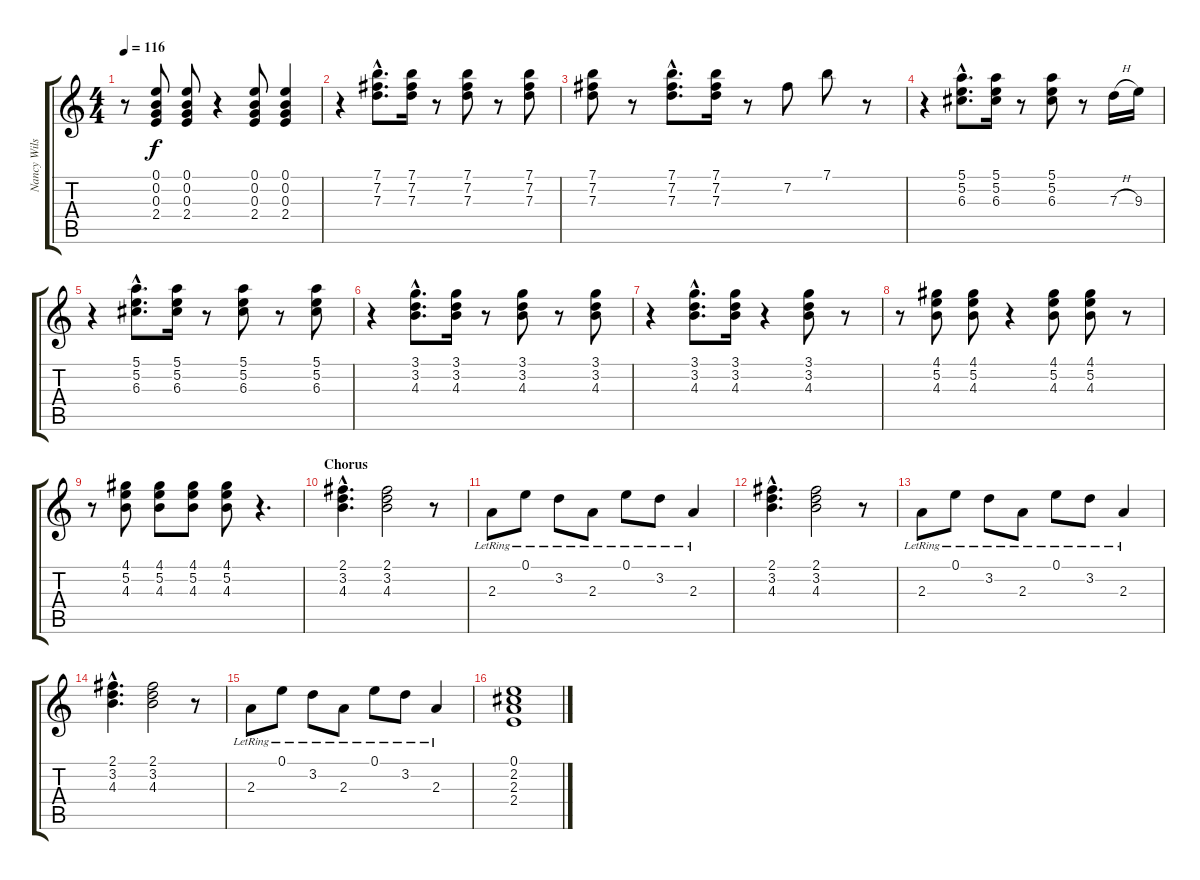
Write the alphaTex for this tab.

\track ("Nancy Wilson" "Nancy Wils") {instrument electricguitarclean}
\staff {score tabs}
\tuning (E4 B3 G3 D3 A2 E2) {hide}
\ts (4 4)
\tempo 116
\clef g2
\ks c
r.8{dy f} (0.1 0.2 0.3 2.4).8 (0.1 0.2 0.3 2.4).8 r.4 (0.1 0.2 0.3 2.4).8 (0.1 0.2 0.3 2.4).4 |
r.4 (7.1{hac} 7.2{hac} 7.3{hac}).8{d} (7.1 7.2 7.3).16 r.8 (7.1 7.2 7.3).8 r.8 (7.1 7.2 7.3).8 |
(7.1 7.2 7.3).8 r.8 (7.1{hac} 7.2{hac} 7.3{hac}).8{d} (7.1 7.2 7.3).16 r.8 7.2.8 7.1.8 r.8 |
r.4 (5.1{hac} 5.2{hac} 6.3{hac}).8{d} (5.1 5.2 6.3).16 r.8 (5.1 5.2 6.3).8 r.8 7.3{h}.16 9.3.16 |
r.4 (5.1{hac} 5.2{hac} 6.3{hac}).8{d} (5.1 5.2 6.3).16 r.8 (5.1 5.2 6.3).8 r.8 (5.1 5.2 6.3).8 |
r.4 (3.1{hac} 3.2{hac} 4.3{hac}).8{d} (3.1 3.2 4.3).16 r.8 (3.1 3.2 4.3).8 r.8 (3.1 3.2 4.3).8 |
r.4 (3.1{hac} 3.2{hac} 4.3{hac}).8{d} (3.1 3.2 4.3).16 r.4 (3.1 3.2 4.3).8 r.8 |
r.8 (4.1 5.2 4.3).8 (4.1 5.2 4.3).8 r.4 (4.1 5.2 4.3).8 (4.1 5.2 4.3).8 r.8 |
r.8 (4.1 5.2 4.3).8 (4.1 5.2 4.3).8 (4.1 5.2 4.3).8 (4.1 5.2 4.3).8 r.4{d} |
\section ("" "Chorus")
(2.1{hac} 3.2{hac} 4.3{hac}).4{d} (2.1 3.2 4.3).2 r.8 |
2.3{lr}.8 0.1{lr}.8 3.2{lr}.8 2.3{lr}.8 0.1{lr}.8 3.2{lr}.8 2.3{lr}.4 |
(2.1{hac} 3.2{hac} 4.3{hac}).4{d} (2.1 3.2 4.3).2 r.8 |
2.3{lr}.8 0.1{lr}.8 3.2{lr}.8 2.3{lr}.8 0.1{lr}.8 3.2{lr}.8 2.3{lr}.4 |
(2.1{hac} 3.2{hac} 4.3{hac}).4{d} (2.1 3.2 4.3).2 r.8 |
2.3{lr}.8 0.1{lr}.8 3.2{lr}.8 2.3{lr}.8 0.1{lr}.8 3.2{lr}.8 2.3{lr}.4 |
(0.1 2.2 2.3 2.4).1
